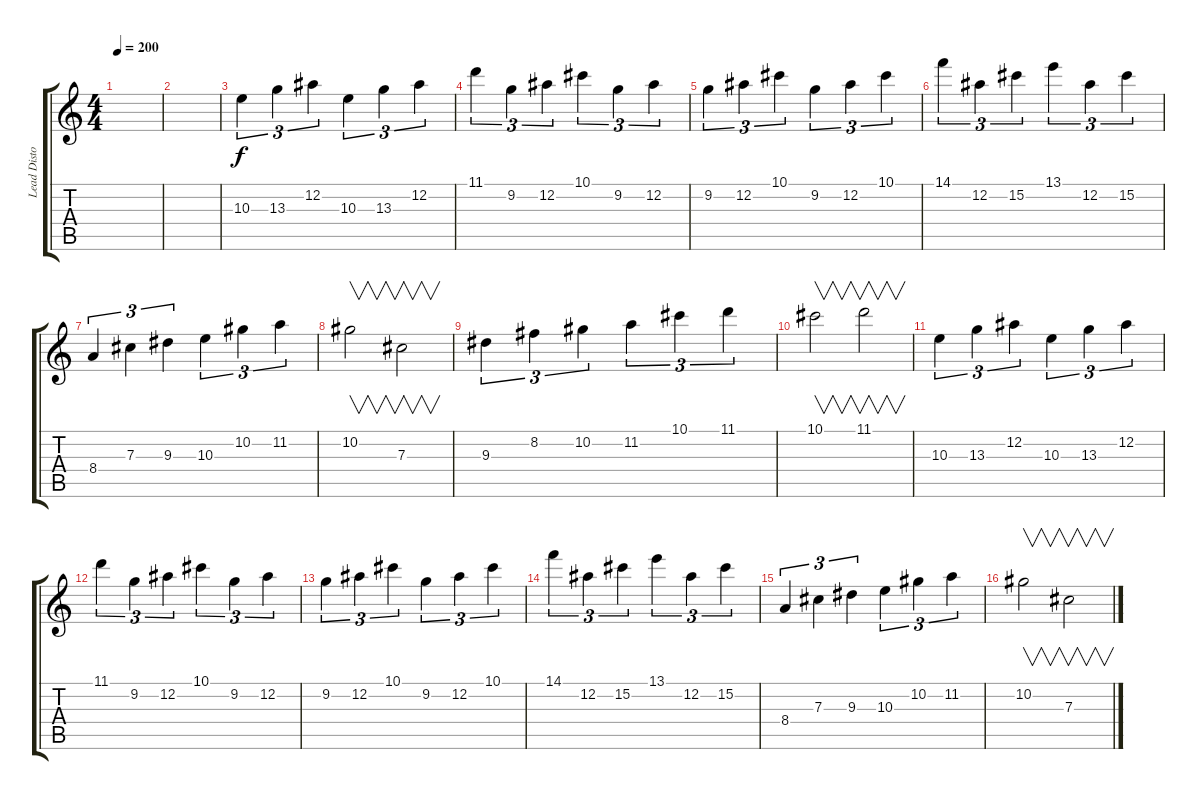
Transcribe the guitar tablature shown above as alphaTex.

\track ("Lead Distortion" "Lead Disto") {instrument overdrivenguitar}
\staff {score tabs}
\tuning (Eb4 Bb3 Gb3 Db3 Ab2 Eb2) {hide}
\ts (4 4)
\tempo 200
\clef g2
\ks c
|
|
10.3.4{tu (3 2)} 13.3.4{tu (3 2)} 12.2.4{tu (3 2)} 10.3.4{tu (3 2)} 13.3.4{tu (3 2)} 12.2.4{tu (3 2)} |
11.1.4{tu (3 2)} 9.2.4{tu (3 2)} 12.2.4{tu (3 2)} 10.1.4{tu (3 2)} 9.2.4{tu (3 2)} 12.2.4{tu (3 2)} |
9.2.4{tu (3 2)} 12.2.4{tu (3 2)} 10.1.4{tu (3 2)} 9.2.4{tu (3 2)} 12.2.4{tu (3 2)} 10.1.4{tu (3 2)} |
14.1.4{tu (3 2)} 12.2.4{tu (3 2)} 15.2.4{tu (3 2)} 13.1.4{tu (3 2)} 12.2.4{tu (3 2)} 15.2.4{tu (3 2)} |
8.4.4{tu (3 2)} 7.3.4{tu (3 2)} 9.3.4{tu (3 2)} 10.3.4{tu (3 2)} 10.2.4{tu (3 2)} 11.2.4{tu (3 2)} |
10.2.2{v} 7.3.2{v} |
9.3.4{tu (3 2)} 8.2.4{tu (3 2)} 10.2.4{tu (3 2)} 11.2.4{tu (3 2)} 10.1.4{tu (3 2)} 11.1.4{tu (3 2)} |
10.1.2{v} 11.1.2{v} |
10.3.4{tu (3 2)} 13.3.4{tu (3 2)} 12.2.4{tu (3 2)} 10.3.4{tu (3 2)} 13.3.4{tu (3 2)} 12.2.4{tu (3 2)} |
11.1.4{tu (3 2)} 9.2.4{tu (3 2)} 12.2.4{tu (3 2)} 10.1.4{tu (3 2)} 9.2.4{tu (3 2)} 12.2.4{tu (3 2)} |
9.2.4{tu (3 2)} 12.2.4{tu (3 2)} 10.1.4{tu (3 2)} 9.2.4{tu (3 2)} 12.2.4{tu (3 2)} 10.1.4{tu (3 2)} |
14.1.4{tu (3 2)} 12.2.4{tu (3 2)} 15.2.4{tu (3 2)} 13.1.4{tu (3 2)} 12.2.4{tu (3 2)} 15.2.4{tu (3 2)} |
8.4.4{tu (3 2)} 7.3.4{tu (3 2)} 9.3.4{tu (3 2)} 10.3.4{tu (3 2)} 10.2.4{tu (3 2)} 11.2.4{tu (3 2)} |
10.2.2{v} 7.3.2{v}
